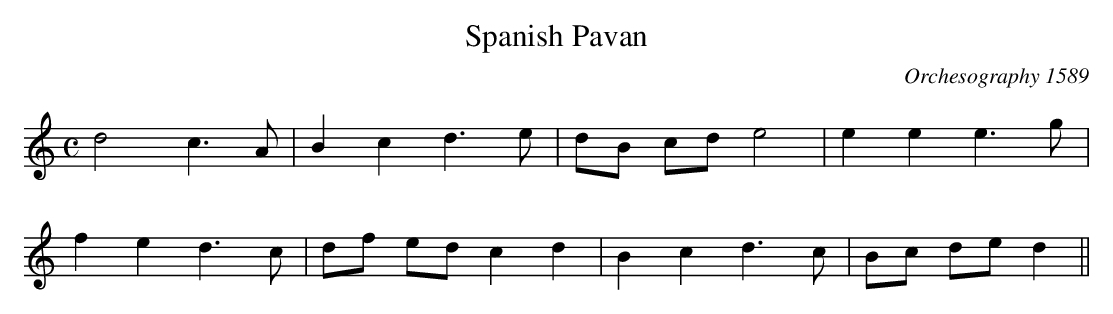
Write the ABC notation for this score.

X:1
T:Spanish Pavan
C:Orchesography 1589
L:1/8
M:C
K:D dorian
d4 c3 A | B2 c2 d3 e | dB cd e4 | e2 e2 e3 g|
f2 e2 d3 c | df ed c2 d2 |B2 c2 d3 c | Bc de d2||
